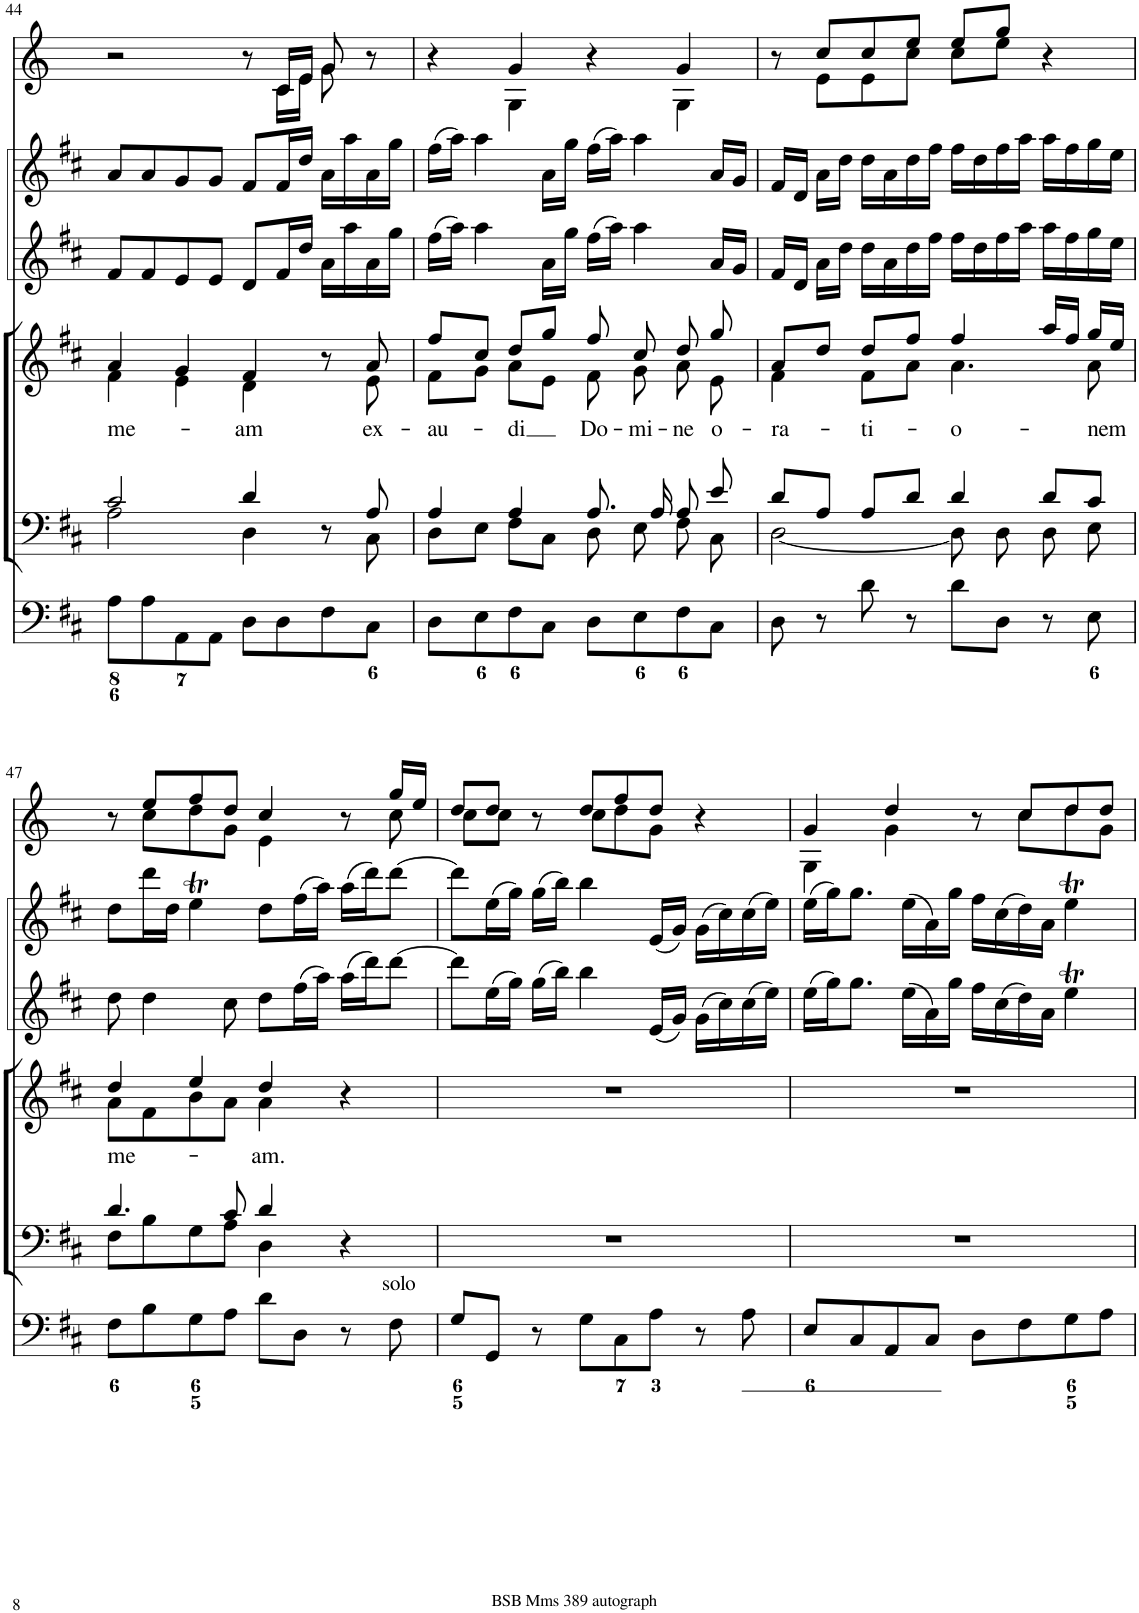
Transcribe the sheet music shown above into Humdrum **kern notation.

**kern	**kern	**kern	**text	**kern	**kern	**kern
*part6	*part5	*part4	*part4	*part3	*part2	*part1
*staff6	*staff5	*staff4	*staff4	*staff3	*staff2	*staff1
*I"Organ	*I"Voice	*I"Voice	*	*I"Violin	*I"Violini	*I"Clarini in D
*	*	*	*	*I'Vln	*I'Vln	*
!!LO:PB:g=z
*clefF4	*clefF4	*clefG2	*	*clefG2	*clefG2	*clefG2
*	*	*	*	*	*	*Trd-1c-2
*k[f#c#]	*k[f#c#]	*k[f#c#]	*	*k[f#c#]	*k[f#c#]	*k[]
*M4/4	*M4/4	*M4/4	*	*M4/4	*M4/4	*M4/4
*met(c)	*met(c)	*met(c)	*	*met(c)	*met(c)	*met(c)
=44	=44	=44	=44	=44	=44	=44
*	*^	*	*	*	*	*
!	!	!	!	!LO:LY:b	!	!	!
*	*	*	*^	*	*	*	*^
8A\L	2c#/	2A\	4a/	4f#\	me-	8f#/L	8a/L	2r	8ryy
*	*	*	*	*	*	*	*	*v	*v
8A\	.	.	.	.	.	8f#/	8a/	.
8AA\	.	.	4g/	4e\	.	8e/	8g/	.
8AA\J	.	.	.	.	.	8e/J	8g/J	.
!	!	!	!	!	!LO:LY:b	!	!	!
8D\L	4d/	4D\	4f#/	4d\	-am	8d/L	8f#/L	8r
*	*	*	*	*	*	*	*	*^
8D\	.	.	.	.	.	16f#/L	16f#/L	16c/LL	16c\LL
.	.	.	.	.	.	16dd/JJ	16dd/JJ	16e/JJ	16e\JJ
8F#\	8r	8ryy	8r	8ryy	.	16a\LL	16a\LL	8g/	8g\
.	.	.	.	.	.	16aa\	16aa\	.	.
!	!	!	!	!	!LO:LY:b	!	!	!	!
8C#\J	8A/	8C#\	8a/	8e\	ex-	16a\	16a\	8r	8ryy
.	.	.	.	.	.	16gg\JJ	16gg\JJ	.	.
=45	=45	=45	=45	=45	=45	=45	=45	=45	=45
!	!	!	!	!	!LO:LY:b	!	!	!	!
8D\L	4A/	8D\L	8ff#/L	8f#\L	-au-	(16ff#\LL	(16ff#\LL	4r	4ryy
.	.	.	.	.	.	16aa\JJ)	16aa\JJ)	.	.
8E\	.	8E\J	8cc#/J	8g\J	.	4aa\	4aa\	.	.
!	!	!	!	!	!LO:LY:b	!	!	!	!
8F#\	4A/	8F#\L	8dd/L	8a\L	-di	.	.	4g/	4G\
8C#\J	.	8C#\J	8gg/J	8e\J	.	16a\LL	16a\LL	.	.
.	.	.	.	.	.	16gg\JJ	16gg\JJ	.	.
!	!	!	!	!	!LO:LY:b	!	!	!	!
8D\L	8.A/	8D\	8ff#/	8f#\	Do-	(16ff#\LL	(16ff#\LL	4r	4ryy
.	.	.	.	.	.	16aa\JJ)	16aa\JJ)	.	.
!	!	!	!	!	!LO:LY:b	!	!	!	!
8E\	.	8E\	8cc#/	8g\	-mi-	4aa\	4aa\	.	.
.	16A/	.	.	.	.	.	.	.	.
!	!	!	!	!	!LO:LY:b	!	!	!	!
8F#\	8A/	8F#\	8dd/	8a\	-ne	.	.	4g/	4G\
!	!	!	!	!	!LO:LY:b	!	!	!	!
8C#\J	8e/	8C#\	8gg/	8e\	o-	16a/LL	16a/LL	.	.
.	.	.	.	.	.	16g/JJ	16g/JJ	.	.
=46	=46	=46	=46	=46	=46	=46	=46	=46	=46
!	!	!	!	!	!LO:LY:b	!	!	!	!
8D\	8d/L	[2D\	8a/L	4f#\	-ra-	16f#/LL	16f#/LL	8r	8ryy
.	.	.	.	.	.	16d/JJ	16d/JJ	.	.
8r	8A/J	.	8dd/J	.	.	16a\LL	16a\LL	8cc/L	8e\L
.	.	.	.	.	.	16dd\JJ	16dd\JJ	.	.
!	!	!	!	!	!LO:LY:b	!	!	!	!
8d\	8A/L	.	8dd/L	8f#\L	-ti-	16dd\LL	16dd\LL	8cc/	8e\
.	.	.	.	.	.	16a\	16a\	.	.
8r	8d/J	.	8ff#/J	8a\J	.	16dd\	16dd\	8ee/J	8cc\J
.	.	.	.	.	.	16ff#\JJ	16ff#\JJ	.	.
!	!	!	!	!	!LO:LY:b	!	!	!	!
8d\L	4d/	8D\]	4ff#/	4.a\	-o-	16ff#\LL	16ff#\LL	8ee/L	8cc\L
.	.	.	.	.	.	16dd\	16dd\	.	.
8D\J	.	8D\	.	.	.	16ff#\	16ff#\	8gg/J	8ee\J
.	.	.	.	.	.	16aa\JJ	16aa\JJ	.	.
8r	8d/L	8D\	16aa/LL	.	.	16aa\LL	16aa\LL	4r	4ryy
.	.	.	16ff#/JJ	.	.	16ff#\	16ff#\	.	.
!	!	!	!	!	!LO:LY:b	!	!	!	!
8E\	8c#/J	8E\	16gg/LL	8a\	-nem	16gg\	16gg\	.	.
.	.	.	16ee/JJ	.	.	16ee\JJ	16ee\JJ	.	.
!!LO:LB:g=z	!!
=47	=47	=47	=47	=47	=47	=47	=47	=47	=47
!	!	!	!	!	!LO:LY:b	!	!	!	!
8F#\L	4.d/	8F#\L	4dd/	8a\L	me-	8dd\	8dd\L	8r	8ryy
8B\	.	8B\	.	8f#\	.	4dd\	16ddd\L	8ee/L	8cc\L
.	.	.	.	.	.	.	16dd\JJ	.	.
8G\	.	8G\	4ee/	8b\	.	.	4eeT\	8ff/	8dd\
8A\J	8c#/	8A\J	.	8a\J	.	8cc#\	.	8dd/J	8g\J
!	!	!	!	!	!LO:LY:b	!	!	!	!
8d\L	4d/	4D\	4dd/	4a\	-am.	8dd\L	8dd\L	4cc/	4e\
8D\J	.	.	.	.	.	(16ff#\L	(16ff#\L	.	.
.	.	.	.	.	.	16aa\JJ)	16aa\JJ)	.	.
8r	4r	4ryy	4r	4ryy	.	(16aa\LL	(16aa\LL	8r	8ryy
.	.	.	.	.	.	16ddd\J)	16ddd\J)	.	.
!LO:TX:a:t=solo	!	!	!	!	!	!	!	!	!
8F#\	.	.	.	.	.	[8ddd\J	[8ddd\J	16gg/LL	8cc\
.	.	.	.	.	.	.	.	16ee/JJ	.
*	*v	*v	*	*	*	*	*	*	*
*	*	*v	*v	*	*	*	*	*
=48	=48	=48	=48	=48	=48	=48	=48
8G/L	1r	1r	.	8ddd\L]	8ddd\L]	8dd/L	8cc\L
8GG/J	.	.	.	(16ee\L	(16ee\L	8dd/J	8cc\J
.	.	.	.	16gg\JJ)	16gg\JJ)	.	.
8r	.	.	.	(16gg\LL	(16gg\LL	8r	8ryy
.	.	.	.	16bb\JJ)	16bb\JJ)	.	.
8G\L	.	.	.	4bb\	4bb\	8dd/L	8cc\L
8C#\	.	.	.	.	.	8ff/	8dd\
8A\J	.	.	.	(16e/LL	(16e/LL	8dd/J	8g\J
.	.	.	.	16g/JJ)	16g/JJ)	.	.
8r	.	.	.	(16g\LL	(16g\LL	4r	4ryy
.	.	.	.	16cc#\)	16cc#\)	.	.
8A\	.	.	.	(16cc#\	(16cc#\	.	.
.	.	.	.	16ee\JJ)	16ee\JJ)	.	.
=49	=49	=49	=49	=49	=49	=49	=49
8E/L	1r	1r	.	(16ee\LL	(16ee\LL	4g/	4G\
.	.	.	.	16gg\J)	16gg\J)	.	.
8C#/	.	.	.	8.gg\J	8.gg\J	.	.
8AA/	.	.	.	.	.	4dd/	4g\
.	.	.	.	(16ee\LL	(16ee\LL	.	.
8C#/J	.	.	.	16a\)	16a\)	.	.
.	.	.	.	16gg\JJ	16gg\JJ	.	.
8D\L	.	.	.	16ff#\LL	16ff#\LL	8r	8ryy
.	.	.	.	(16cc#\	(16cc#\	.	.
8F#\	.	.	.	16dd\)	16dd\)	8cc/L	8cc\L
.	.	.	.	16a\JJ	16a\JJ	.	.
8G\	.	.	.	4eeT\	4eeT\	8dd/	8dd\
8A\J	.	.	.	.	.	8dd/J	8g\J
*	*	*	*	*	*	*v	*v
=	=	=	=	=	=	=
*-	*-	*-	*-	*-	*-	*-
